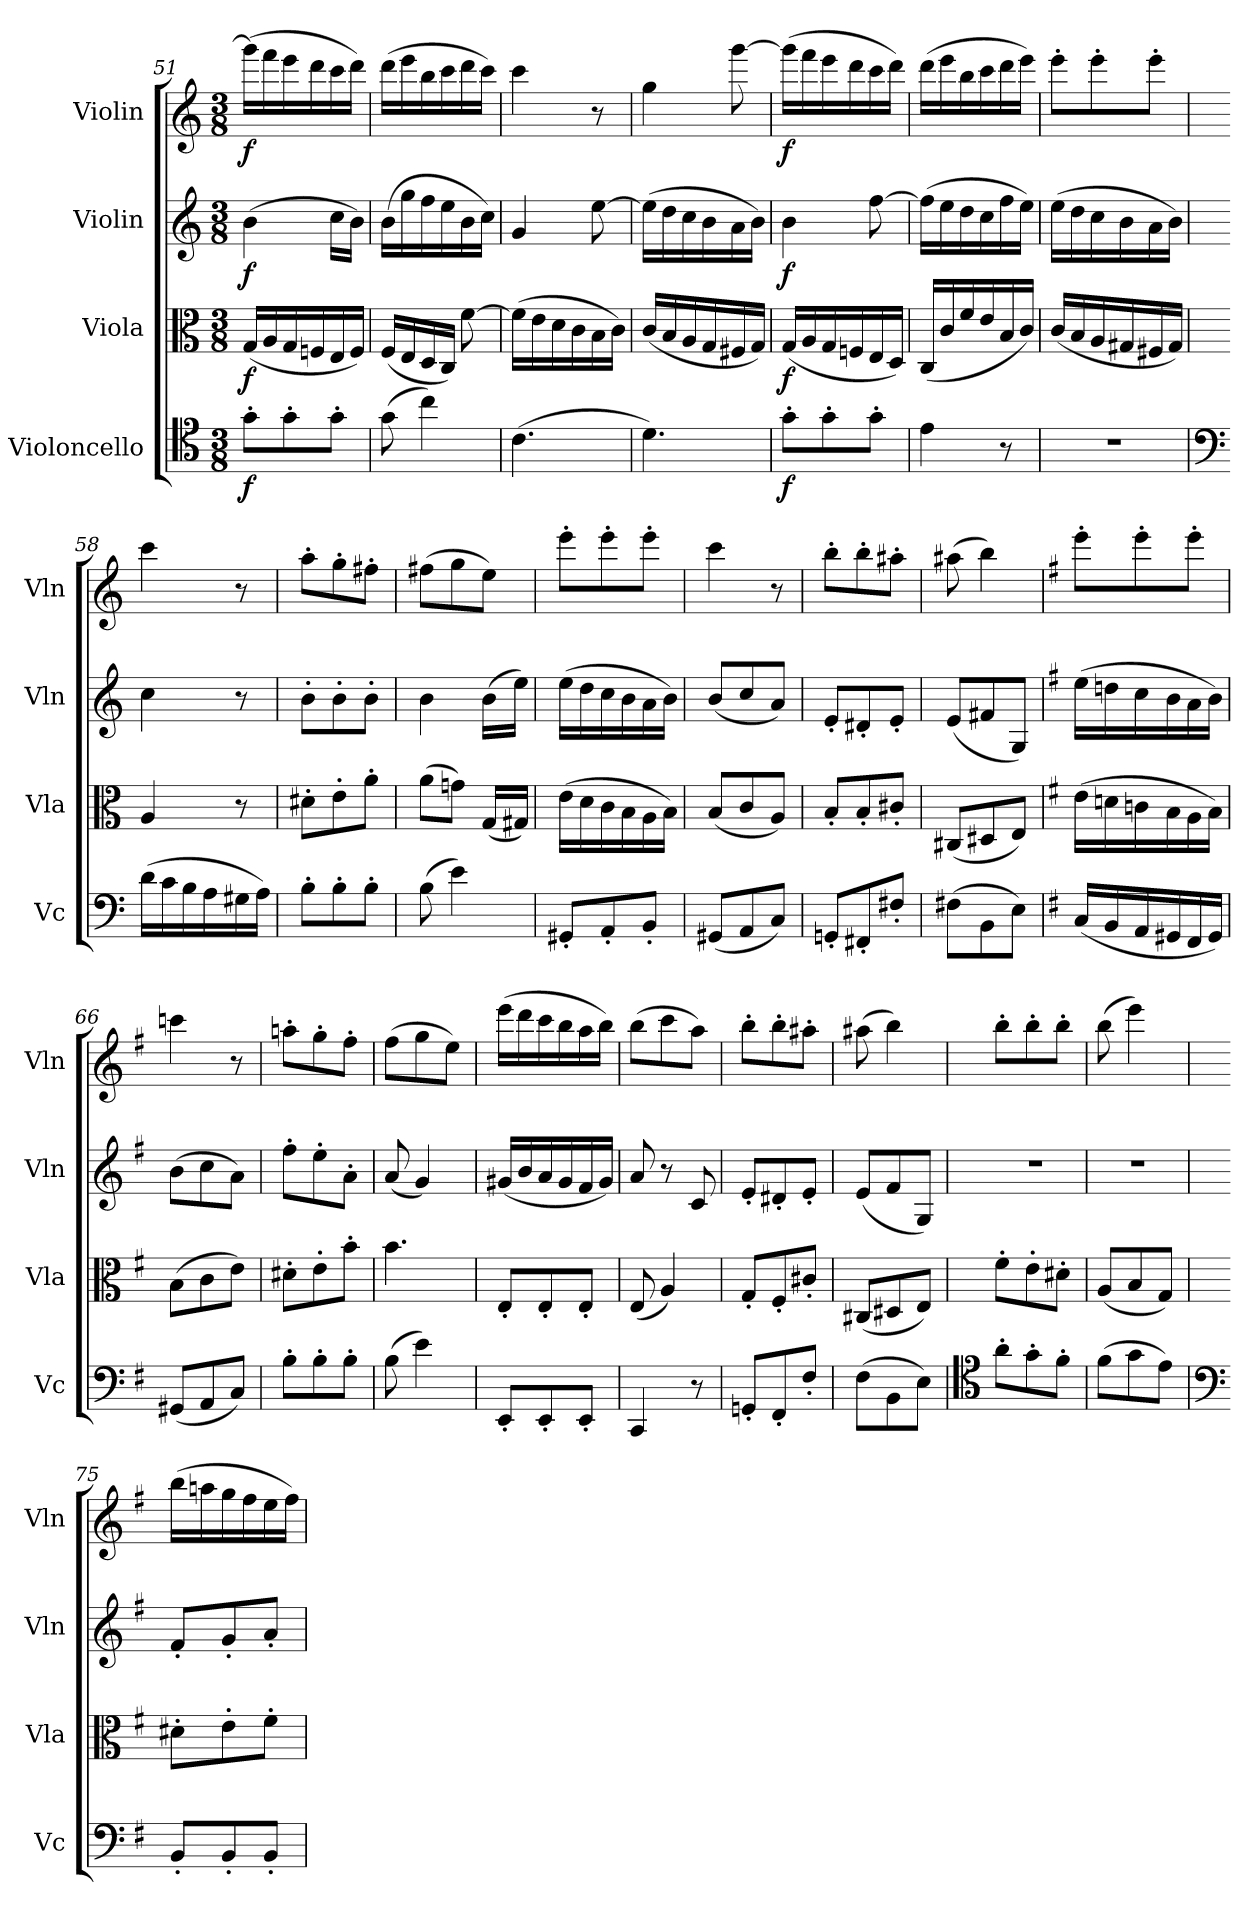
**kern	**dynam	**kern	**dynam	**kern	**dynam	**kern	**dynam
*part4	*part4	*part3	*part3	*part2	*part2	*part1	*part1
*staff4	*staff4	*staff3	*staff3	*staff2	*staff2	*staff1	*staff1
*I"Violoncello	*	*I"Viola	*	*I"Violin	*	*I"Violin	*
*I'Vc	*	*I'Vla	*	*I'Vln	*	*I'Vln	*
*clefC4	*	*clefC3	*	*clefG2	*	*clefG2	*
*k[]	*	*k[]	*	*k[]	*	*k[]	*
*M3/8	*	*M3/8	*	*M3/8	*	*M3/8	*
=51	=51	=51	=51	=51	=51	=51	=51
8g'\L	f	(16G/LL	f	(4b\	f	(16ggg\LL]	f
.	.	16A/	.	.	.	16fff\	.
8g'\	.	16G/	.	.	.	16eee\	.
.	.	16Fn/	.	.	.	16ddd\	.
8g'\J	.	16E/	.	16cc\LL	.	16ccc\	.
.	.	16F/JJ)	.	16b\JJ)	.	16ddd\JJ)	.
=52	=52	=52	=52	=52	=52	=52	=52
(8g\	.	(16F/LL	.	(16b\LL	.	(16ddd\LL	.
.	.	16E/	.	16gg\	.	16eee\	.
4cc\)	.	16D/	.	16ff\	.	16bb\	.
.	.	16C/JJ)	.	16ee\	.	16ccc\	.
.	.	[8f\	.	16b\	.	16ddd\	.
.	.	.	.	16cc\JJ)	.	16ccc\JJ)	.
=53	=53	=53	=53	=53	=53	=53	=53
(4.c\	.	(16f\LL]	.	4g/	.	4ccc\	.
.	.	16e\	.	.	.	.	.
.	.	16d\	.	.	.	.	.
.	.	16c\	.	.	.	.	.
.	.	16B\	.	[8ee\	.	8r	.
.	.	16c\JJ)	.	.	.	.	.
=54	=54	=54	=54	=54	=54	=54	=54
4.d\)	.	(16c/LL	.	(16ee\LL]	.	4gg\	.
.	.	16B/	.	16dd\	.	.	.
.	.	16A/	.	16cc\	.	.	.
.	.	16G/	.	16b\	.	.	.
.	.	16F#X/	.	16a\	.	[8ggg\	.
.	.	16G/JJ)	.	16b\JJ)	.	.	.
=55	=55	=55	=55	=55	=55	=55	=55
8g'\L	f	(16G/LL	f	4b\	f	(16ggg\LL]	f
.	.	16A/	.	.	.	16fff\	.
8g'\	.	16G/	.	.	.	16eee\	.
.	.	16Fn/	.	.	.	16ddd\	.
8g'\J	.	16E/	.	[8ff\	.	16ccc\	.
.	.	16D/JJ)	.	.	.	16ddd\JJ)	.
=56	=56	=56	=56	=56	=56	=56	=56
4e\	.	(16C/LL	.	(16ff\LL]	.	(16ddd\LL	.
.	.	16c/	.	16ee\	.	16eee\	.
.	.	16f/	.	16dd\	.	16bb\	.
.	.	16e/	.	16cc\	.	16ccc\	.
8r	.	16B/	.	16ff\	.	16ddd\	.
.	.	16c/JJ)	.	16ee\JJ)	.	16eee\JJ)	.
=57	=57	=57	=57	=57	=57	=57	=57
4.r	.	(16c/LL	.	(16ee\LL	.	8eee'\L	.
.	.	16B/	.	16dd\	.	.	.
.	.	16A/	.	16cc\	.	8eee'\	.
.	.	16G#X/	.	16b\	.	.	.
.	.	16F#X/	.	16a\	.	8eee'\J	.
.	.	16G#/JJ)	.	16b\JJ)	.	.	.
=58	=58	=58	=58	=58	=58	=58	=58
*clefF4	*	*	*	*	*	*	*
(16d\LL	.	4A/	.	4cc\	.	4ccc\	.
16c\	.	.	.	.	.	.	.
16B\	.	.	.	.	.	.	.
16A\	.	.	.	.	.	.	.
16G#X\	.	8r	.	8r	.	8r	.
16A\JJ)	.	.	.	.	.	.	.
=59	=59	=59	=59	=59	=59	=59	=59
8B'\L	.	8d#X'\L	.	8b'\L	.	8aa'\L	.
8B'\	.	8e'\	.	8b'\	.	8gg'\	.
8B'\J	.	8a'\J	.	8b'\J	.	8ff#X'\J	.
=60	=60	=60	=60	=60	=60	=60	=60
(8B\	.	(8a\L	.	4b\	.	(8ff#X\L	.
4e\)	.	8gn\J)	.	.	.	8gg\	.
.	.	(16G/LL	.	(16b\LL	.	8ee\J)	.
.	.	16G#X/JJ)	.	16ee\JJ)	.	.	.
=61	=61	=61	=61	=61	=61	=61	=61
8GG#X'/L	.	(16e\LL	.	(16ee\LL	.	8eee'\L	.
.	.	16d\	.	16dd\	.	.	.
8AA'/	.	16c\	.	16cc\	.	8eee'\	.
.	.	16B\	.	16b\	.	.	.
8BB'/J	.	16A\	.	16a\	.	8eee'\J	.
.	.	16B\JJ)	.	16b\JJ)	.	.	.
=62	=62	=62	=62	=62	=62	=62	=62
(8GG#X/L	.	(8B/L	.	(8b/L	.	4ccc\	.
8AA/	.	8c/	.	8cc/	.	.	.
8C/J)	.	8A/J)	.	8a/J)	.	8r	.
=63	=63	=63	=63	=63	=63	=63	=63
8GGn'/L	.	8B'/L	.	8e'/L	.	8bb'\L	.
8FF#X'/	.	8B'/	.	8d#X'/	.	8bb'\	.
8F#X'/J	.	8c#X'/J	.	8e'/J	.	8aa#X'\J	.
=64	=64	=64	=64	=64	=64	=64	=64
(8F#X\L	.	(8C#X/L	.	(8e/L	.	(8aa#X\	.
8BB\	.	8D#X/	.	8f#X/	.	4bb\)	.
8E\J)	.	8E/J)	.	8G/J)	.	.	.
=65	=65	=65	=65	=65	=65	=65	=65
*k[f#]	*	*k[f#]	*	*k[f#]	*	*k[f#]	*
(16C/LL	.	(16e\LL	.	(16ee\LL	.	8eee'\L	.
16BB/	.	16dn\	.	16ddn\	.	.	.
16AA/	.	16cn\	.	16cc\	.	8eee'\	.
16GG#X/	.	16B\	.	16b\	.	.	.
16FF#/	.	16A\	.	16a\	.	8eee'\J	.
16GG#/JJ)	.	16B\JJ)	.	16b\JJ)	.	.	.
=66	=66	=66	=66	=66	=66	=66	=66
(8GG#X/L	.	(8B\L	.	(8b\L	.	4cccn\	.
8AA/	.	8c\	.	8cc\	.	.	.
8C/J)	.	8e\J)	.	8a\J)	.	8r	.
=67	=67	=67	=67	=67	=67	=67	=67
8B'\L	.	8d#X'\L	.	8ff#'\L	.	8aan'\L	.
8B'\	.	8e'\	.	8ee'\	.	8gg'\	.
8B'\J	.	8b'\J	.	8a'\J	.	8ff#'\J	.
=68	=68	=68	=68	=68	=68	=68	=68
(8B\	.	4.b\	.	(8a/	.	(8ff#\L	.
4e\)	.	.	.	4g/)	.	8gg\	.
.	.	.	.	.	.	8ee\J)	.
=69	=69	=69	=69	=69	=69	=69	=69
8EE'/L	.	8E'/L	.	(16g#X/LL	.	(16eee\LL	.
.	.	.	.	16b/	.	16ddd\	.
8EE'/	.	8E'/	.	16a/	.	16ccc\	.
.	.	.	.	16g#/	.	16bb\	.
8EE'/J	.	8E'/J	.	16f#/	.	16aa\	.
.	.	.	.	16g#/JJ)	.	16bb\JJ)	.
=70	=70	=70	=70	=70	=70	=70	=70
4CC/	.	(8E/	.	8a/	.	(8bb\L	.
.	.	4A/)	.	8r	.	8ccc\	.
8r	.	.	.	8c/	.	8aa\J)	.
=71	=71	=71	=71	=71	=71	=71	=71
8GGn'/L	.	8G'/L	.	8e'/L	.	8bb'\L	.
8FF#'/	.	8F#'/	.	8d#X'/	.	8bb'\	.
8F#'\J	.	8c#X'/J	.	8e'/J	.	8aa#X'\J	.
=72	=72	=72	=72	=72	=72	=72	=72
(8F#\L	.	(8C#X/L	.	(8e/L	.	(8aa#X\	.
8BB\	.	8D#X/	.	8f#/	.	4bb\)	.
8E\J)	.	8E/J)	.	8G/J)	.	.	.
=73	=73	=73	=73	=73	=73	=73	=73
*clefC4	*	*	*	*	*	*	*
8a'\L	.	8f#'\L	.	4.r	.	8bb'\L	.
8g'\	.	8e'\	.	.	.	8bb'\	.
8f#'\J	.	8d#X'\J	.	.	.	8bb'\J	.
=74	=74	=74	=74	=74	=74	=74	=74
(8f#\L	.	(8A/L	.	4.r	.	(8bb\	.
8g\	.	8B/	.	.	.	4eee\)	.
8e\J)	.	8G/J)	.	.	.	.	.
=75	=75	=75	=75	=75	=75	=75	=75
*clefF4	*	*	*	*	*	*	*
8BB'/L	.	8d#X'\L	.	8f#'/L	.	(16bb\LL	.
.	.	.	.	.	.	16aan\	.
8BB'/	.	8e'\	.	8g'/	.	16gg\	.
.	.	.	.	.	.	16ff#\	.
8BB'/J	.	8f#'\J	.	8a'/J	.	16ee\	.
.	.	.	.	.	.	16ff#\JJ)	.
=	=	=	=	=	=	=	=
*-	*-	*-	*-	*-	*-	*-	*-
